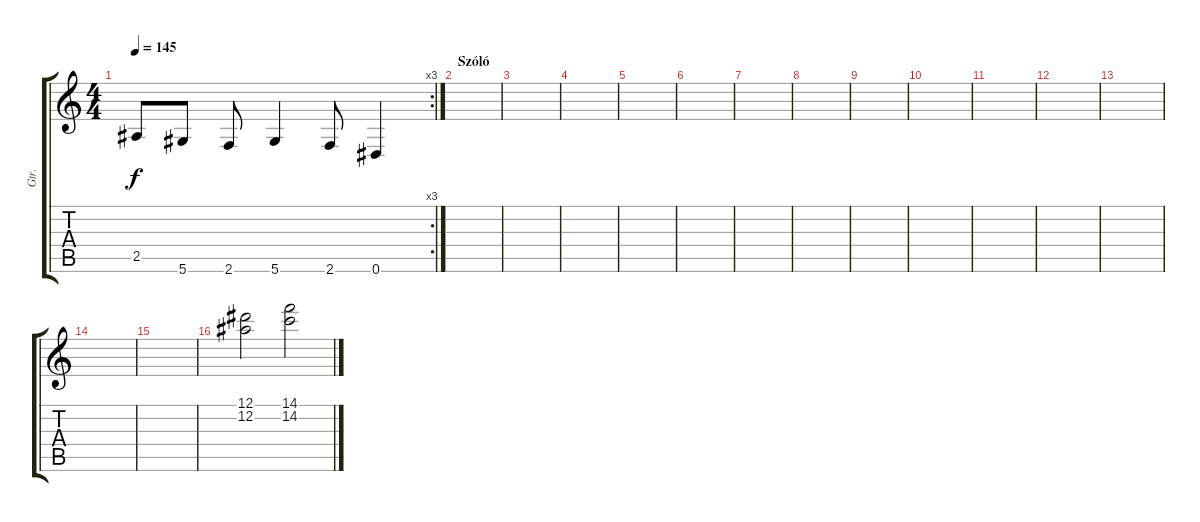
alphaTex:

\track ("Gtr." "Gtr.") {instrument overdrivenguitar}
\staff {score tabs}
\tuning (Eb4 Bb3 Gb3 Db3 Ab2 Eb2) {hide}
\rc 3
\ts (4 4)
\tempo 145
\clef g2
\ks c
2.5.8{dy f} 5.6.8 2.6.8 5.6.4 2.6.8 0.6.4 |
\section ("" "Szóló")
|
|
|
|
|
|
|
|
|
|
|
|
|
|
(12.1 12.2).2 (14.1 14.2).2
